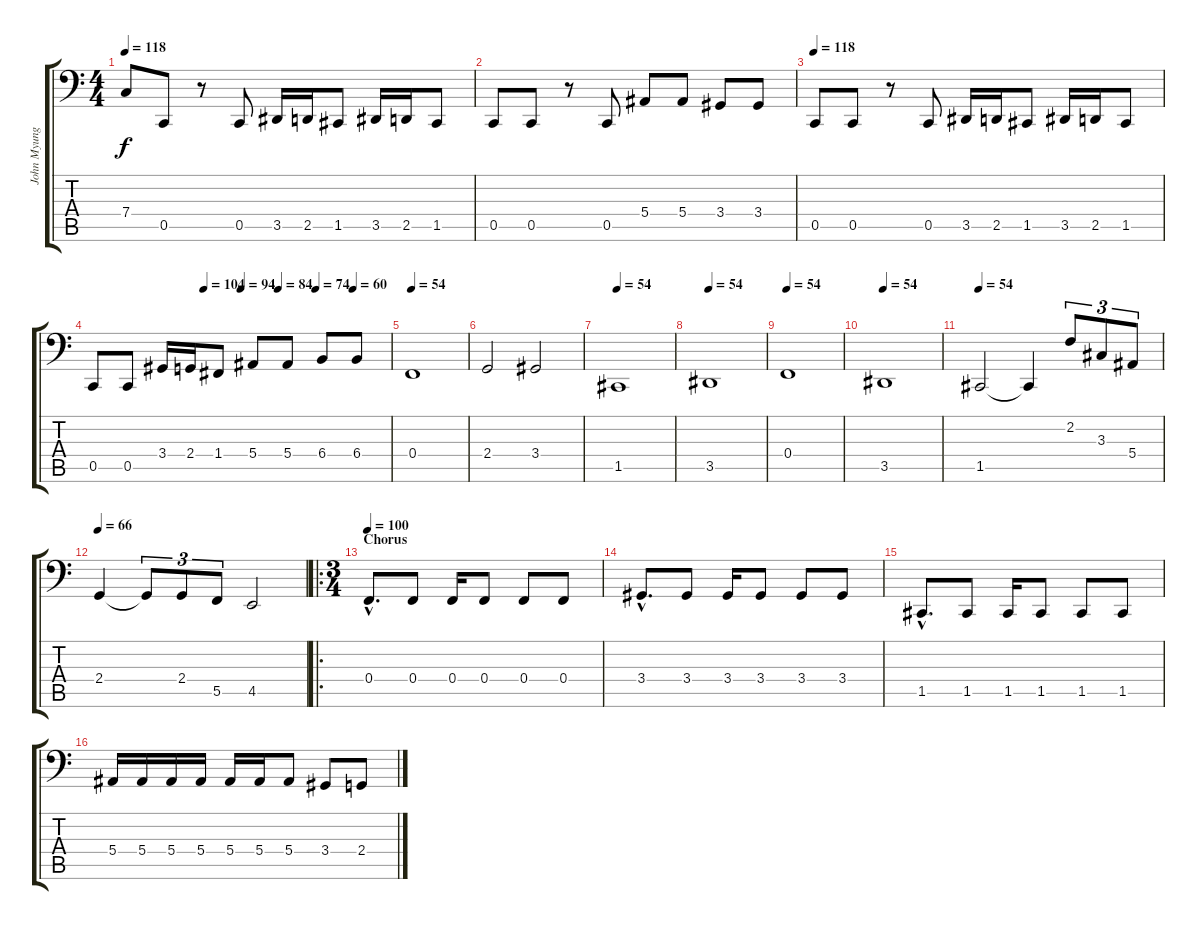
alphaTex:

\track ("John Myung" "John Myung") {instrument electricbassfinger}
\staff {score tabs}
\tuning (Ab2 Eb2 Bb1 F1 C1 G0) {hide}
\ts (4 4)
\tempo 118
\clef f4
\ks c
7.4.8{dy f} 0.5.8 r.8 0.5.8 3.5.16 2.5.16 1.5.8 3.5.16 2.5.16 1.5.8 |
0.5.8 0.5.8 r.8 0.5.8 5.4.8 5.4.8 3.4.8 3.4.8 |
\tempo 118
0.5.8 0.5.8 r.8 0.5.8 3.5.16 2.5.16 1.5.8 3.5.16 2.5.16 1.5.8 |
\tempo (104 0.375)
\tempo (94 0.5)
\tempo (84 0.625)
\tempo (74 0.75)
\tempo (60 0.875)
0.5.8 0.5.8 3.4.16 2.4.16 1.4.8 5.4.8 5.4.8 6.4.8 6.4.8 |
\tempo 54
0.4.1 |
2.4.2 3.4.2 |
\tempo 54
1.5.1 |
\tempo 54
3.5.1 |
\tempo 54
0.4.1 |
\tempo 54
3.5.1 |
\tempo 54
1.5.2 1.5{t}.4 2.2.8{tu (3 2)} 3.3.8{tu (3 2)} 5.4.8{tu (3 2)} |
\tempo 66
2.4.4 2.4{t}.8{tu (3 2)} 2.4.8{tu (3 2)} 5.5.8{tu (3 2)} 4.5.2 |
\ro
\ts (3 4)
\section ("" "Chorus")
\tempo 100
0.4{hac}.8{d} 0.4.8 0.4.16 0.4.8 0.4.8 0.4.8 |
3.4{hac}.8{d} 3.4.8 3.4.16 3.4.8 3.4.8 3.4.8 |
1.5{hac}.8{d} 1.5.8 1.5.16 1.5.8 1.5.8 1.5.8 |
5.4.16 5.4.16 5.4.16 5.4.16 5.4.16 5.4.16 5.4.8 3.4.8 2.4.8
